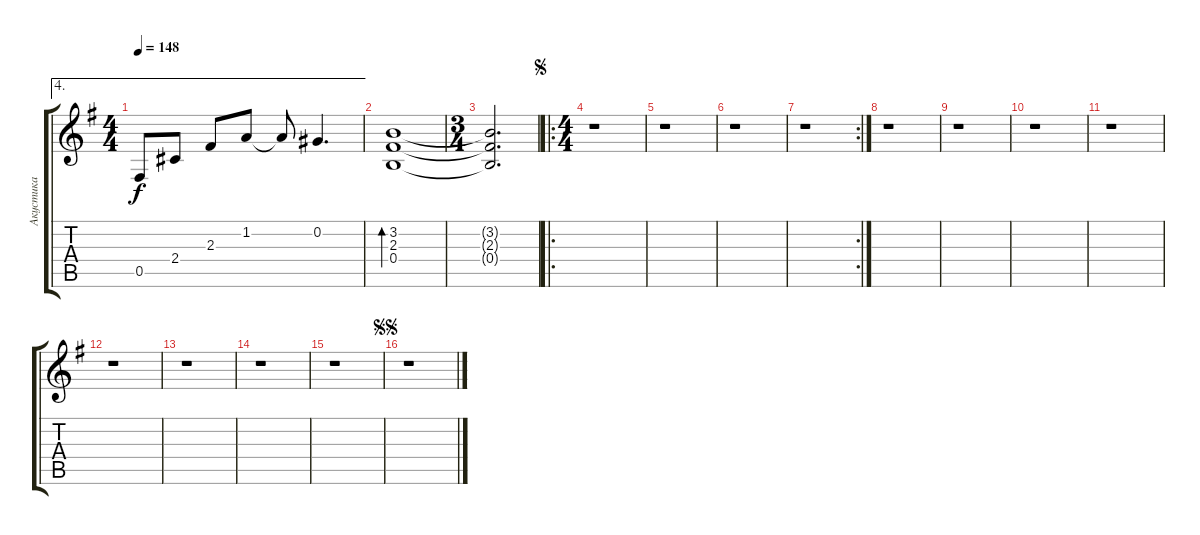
\track ("Акустика" "Акустика") {instrument acousticguitarsteel}
\staff {score tabs}
\tuning (Db4 Ab3 E3 B2 Gb2 Db2) {hide}
\ae 4
\ts (4 4)
\tempo 148
\clef g2
\ks g
0.5.8{dy f} 2.4.8 2.3.8 1.2.8 1.2{t}.8 0.2.4{d} |
(3.2 2.3 0.4).1{bd 30} |
\ts (3 4)
(3.2{t} 2.3{t} 0.4{t}).2{d} |
\ro
\ts (4 4)
\jump segno
r.1 |
r.1 |
r.1 |
\rc 2
r.1 |
r.1 |
r.1 |
r.1 |
r.1 |
r.1 |
r.1 |
r.1 |
r.1 |
\jump segnosegno
r.1
